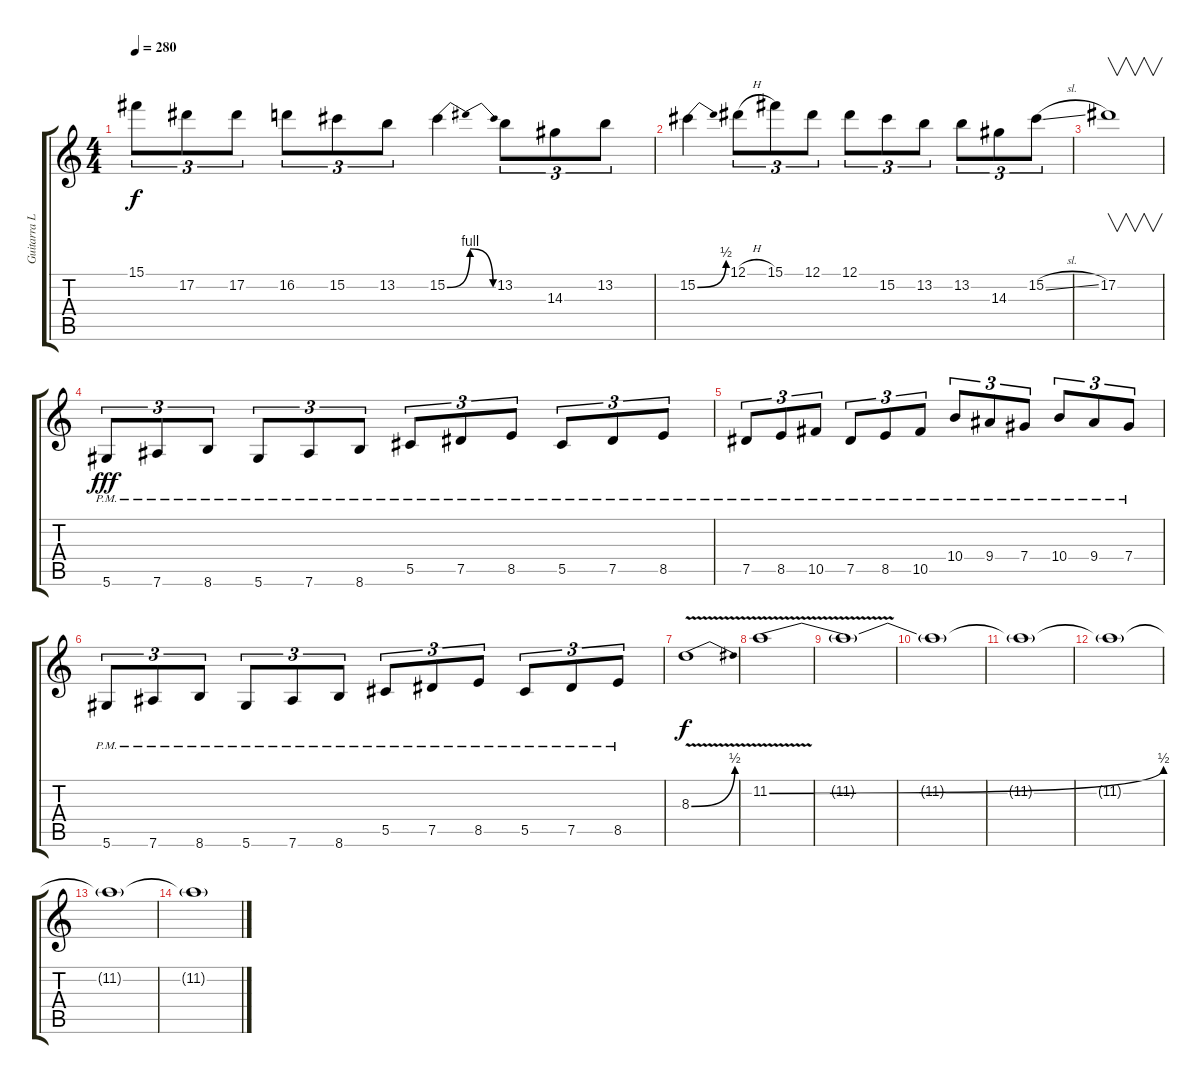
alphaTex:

\track ("Guitarra Líder" "Guitarra L") {instrument overdrivenguitar}
\staff {score tabs}
\tuning (Eb4 Bb3 Gb3 Db3 Ab2 Eb2) {hide}
\ts (4 4)
\tempo 280
\clef g2
\ks c
15.1.8{tu (3 2) dy f} 17.2.8{tu (3 2)} 17.2.8{tu (3 2)} 16.2.8{tu (3 2)} 15.2.8{tu (3 2)} 13.2.8{tu (3 2)} 15.2{be (bendrelease 0 0 15 4 40 4 60 0)}.4 13.2.8{tu (3 2)} 14.3.8{tu (3 2)} 13.2.8{tu (3 2)} |
15.2{be (bend 0 0 60 2)}.4 12.1{h}.8{tu (3 2)} 15.1.8{tu (3 2)} 12.1.8{tu (3 2)} 12.1.8{tu (3 2)} 15.2.8{tu (3 2)} 13.2.8{tu (3 2)} 13.2.8{tu (3 2)} 14.3.8{tu (3 2)} 15.2{sl}.8{tu (3 2)} |
17.2.1{v} |
5.6{pm}.8{tu (3 2) dy fff} 7.6{pm}.8{tu (3 2)} 8.6{pm}.8{tu (3 2)} 5.6{pm}.8{tu (3 2)} 7.6{pm}.8{tu (3 2)} 8.6{pm}.8{tu (3 2)} 5.5{pm}.8{tu (3 2)} 7.5{pm}.8{tu (3 2)} 8.5{pm}.8{tu (3 2)} 5.5{pm}.8{tu (3 2)} 7.5{pm}.8{tu (3 2)} 8.5{pm}.8{tu (3 2)} |
7.5{pm}.8{tu (3 2)} 8.5{pm}.8{tu (3 2)} 10.5{pm}.8{tu (3 2)} 7.5{pm}.8{tu (3 2)} 8.5{pm}.8{tu (3 2)} 10.5{pm}.8{tu (3 2)} 10.4{pm}.8{tu (3 2)} 9.4{pm}.8{tu (3 2)} 7.4{pm}.8{tu (3 2)} 10.4{pm}.8{tu (3 2)} 9.4{pm}.8{tu (3 2)} 7.4{pm}.8{tu (3 2)} |
5.6{pm}.8{tu (3 2)} 7.6{pm}.8{tu (3 2)} 8.6{pm}.8{tu (3 2)} 5.6{pm}.8{tu (3 2)} 7.6{pm}.8{tu (3 2)} 8.6{pm}.8{tu (3 2)} 5.5{pm}.8{tu (3 2)} 7.5{pm}.8{tu (3 2)} 8.5{pm}.8{tu (3 2)} 5.5{pm}.8{tu (3 2)} 7.5{pm}.8{tu (3 2)} 8.5{pm}.8{tu (3 2)} |
8.3{be (bend 0 0 60 2) v}.1{dy f} |
11.2{be (bend 0 0 60 2) v}.1 |
11.2{t}.1 |
11.2{t}.1{volume 0} |
11.2{t}.1 |
11.2{t}.1 |
11.2{t}.1 |
11.2{t}.1
